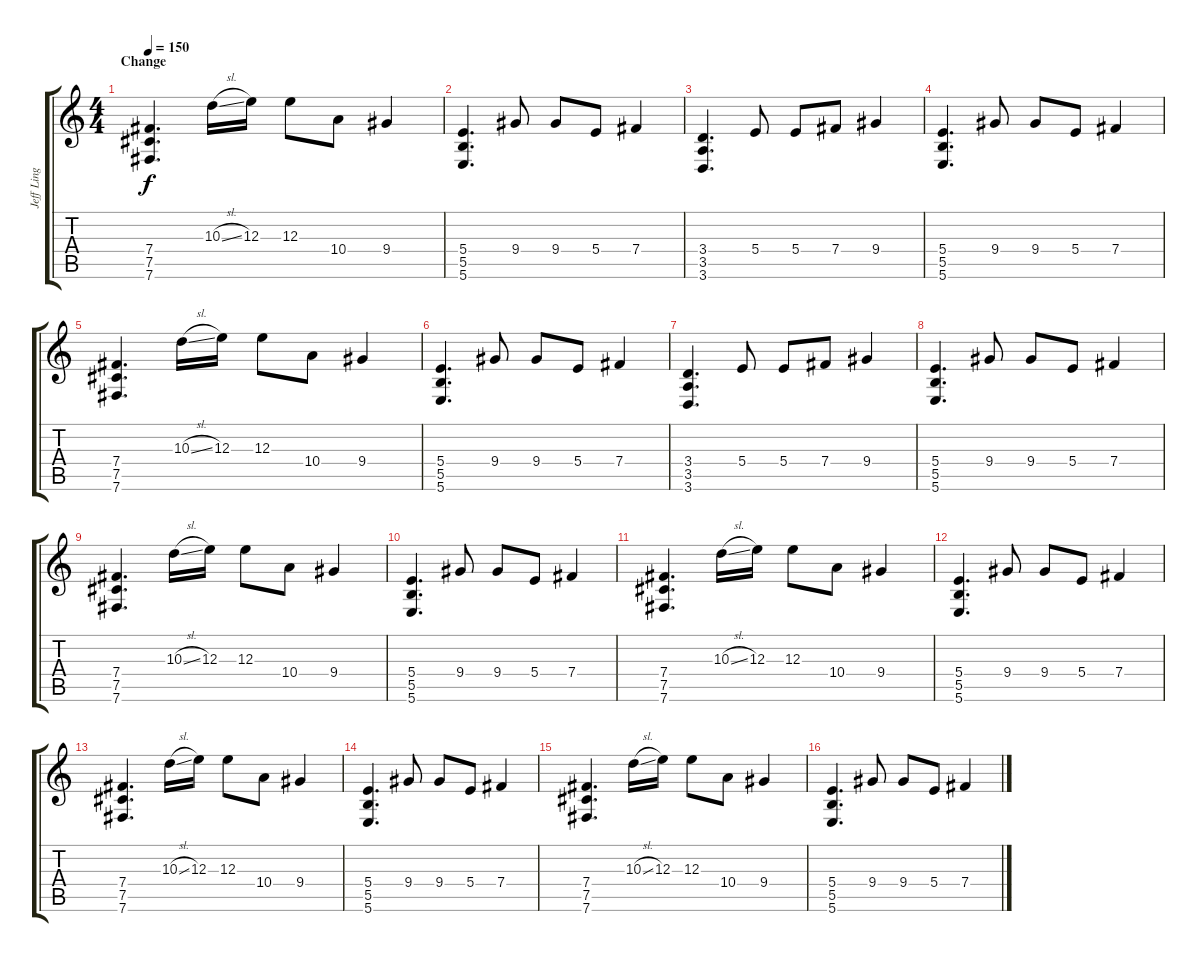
\track ("Jeff Ling" "Jeff Ling") {instrument distortionguitar}
\staff {score tabs}
\tuning (Db4 Ab3 E3 B2 Gb2 B1) {hide}
\ts (4 4)
\section ("" "Change")
\tempo 150
\clef g2
\ks c
(7.4 7.5 7.6).4{d dy f} 10.3{sl}.16 12.3.16 12.3.8 10.4.8 9.4.4 |
(5.4 5.5 5.6).4{d} 9.4.8 9.4.8 5.4.8 7.4.4 |
(3.4 3.5 3.6).4{d} 5.4.8 5.4.8 7.4.8 9.4.4 |
(5.4 5.5 5.6).4{d} 9.4.8 9.4.8 5.4.8 7.4.4 |
(7.4 7.5 7.6).4{d} 10.3{sl}.16 12.3.16 12.3.8 10.4.8 9.4.4 |
(5.4 5.5 5.6).4{d} 9.4.8 9.4.8 5.4.8 7.4.4 |
(3.4 3.5 3.6).4{d} 5.4.8 5.4.8 7.4.8 9.4.4 |
(5.4 5.5 5.6).4{d} 9.4.8 9.4.8 5.4.8 7.4.4 |
(7.4 7.5 7.6).4{d} 10.3{sl}.16 12.3.16 12.3.8 10.4.8 9.4.4 |
(5.4 5.5 5.6).4{d} 9.4.8 9.4.8 5.4.8 7.4.4 |
(7.4 7.5 7.6).4{d} 10.3{sl}.16 12.3.16 12.3.8 10.4.8 9.4.4 |
(5.4 5.5 5.6).4{d} 9.4.8 9.4.8 5.4.8 7.4.4 |
(7.4 7.5 7.6).4{d} 10.3{sl}.16 12.3.16 12.3.8 10.4.8 9.4.4 |
(5.4 5.5 5.6).4{d} 9.4.8 9.4.8 5.4.8 7.4.4 |
(7.4 7.5 7.6).4{d} 10.3{sl}.16 12.3.16 12.3.8 10.4.8 9.4.4 |
(5.4 5.5 5.6).4{d} 9.4.8 9.4.8 5.4.8 7.4.4
